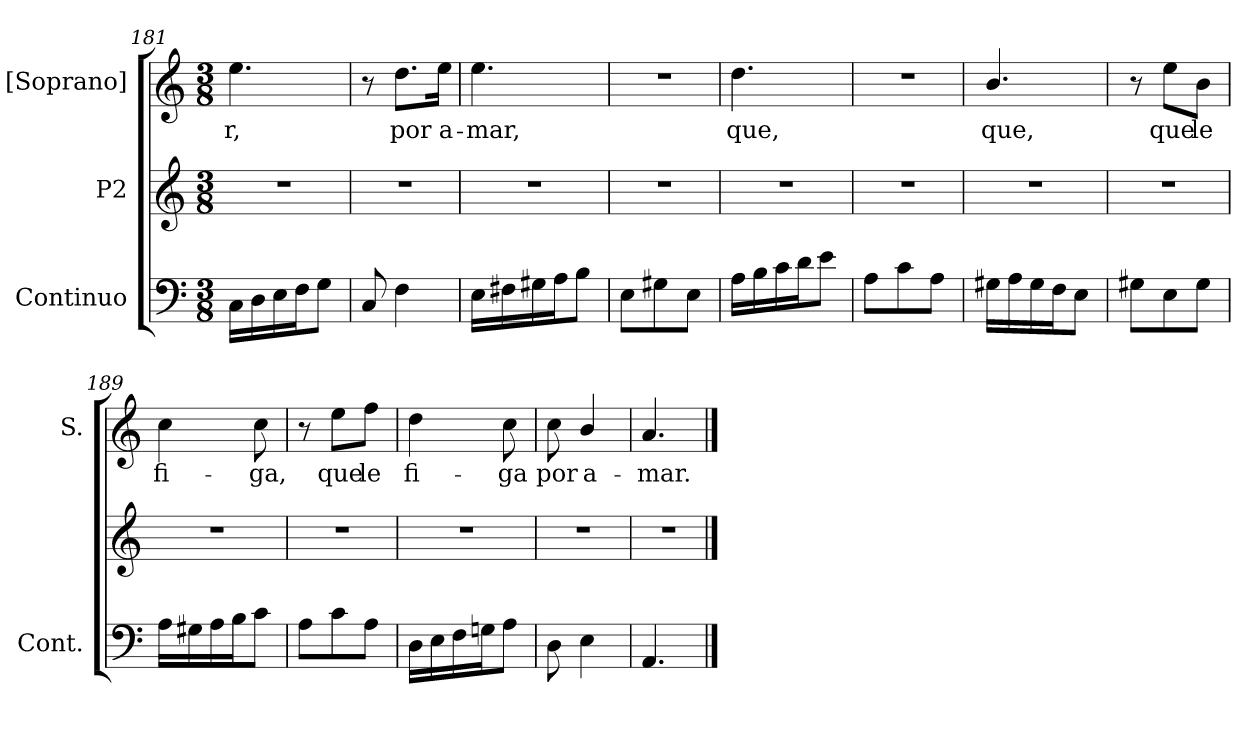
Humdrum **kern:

**kern	**kern	**kern	**text
*part3	*part2	*part1	*part1
*staff3	*staff2	*staff1	*staff1
*I"Continuo	*I"P2	*I"[Soprano]	*
*I'Cont.	*	*I'S.	*
*clefF4	*clefG2	*clefG2	*
*k[]	*k[]	*k[]	*
*C:	*C:	*C:	*
*M3/8	*M3/8	*M3/8	*
=181	=181	=181	=181
!	!LO:N:vis=1	!	!
!	!	!	!LO:LY:b:color=#000000
16Ci\LL	4.r	4.eei\	-r,
16Di\	.	.	.
16Ei\	.	.	.
16Fi\J	.	.	.
8Gi\J	.	.	.
=182	=182	=182	=182
!	!LO:N:vis=1	!	!
8Ci/	4.r	8r	.
!	!	!	!LO:LY:b:color=#000000
4Fi\	.	8.ddi\L	por
!	!	!	!LO:LY:b:color=#000000
.	.	16eei\Jk	a-
=183	=183	=183	=183
!	!LO:N:vis=1	!	!
!	!	!	!LO:LY:b:color=#000000
16Ei\LL	4.r	4.eei\	-mar,
16F#Xi\	.	.	.
16G#Xi\	.	.	.
16Ai\J	.	.	.
8Bi\J	.	.	.
=184	=184	=184	=184
!	!LO:N:vis=1	!LO:N:vis=1	!
8Ei\L	4.r	4.r	.
8G#Xi\	.	.	.
8Ei\J	.	.	.
!!LO:LB:g=z
=185	=185	=185	=185
!	!LO:N:vis=1	!	!
!	!	!	!LO:LY:b:color=#000000
16Ai\LL	4.r	4.ddi\	que,
16Bi\	.	.	.
16ci\	.	.	.
16di\J	.	.	.
8ei\J	.	.	.
=186	=186	=186	=186
!	!LO:N:vis=1	!LO:N:vis=1	!
8Ai\L	4.r	4.r	.
8ci\	.	.	.
8Ai\J	.	.	.
=187	=187	=187	=187
!	!LO:N:vis=1	!	!
!	!	!	!LO:LY:b:color=#000000
16G#Xi\LL	4.r	4.bi/	que,
16Ai\	.	.	.
16G#i\	.	.	.
16Fi\J	.	.	.
8Ei\J	.	.	.
=188	=188	=188	=188
!	!LO:N:vis=1	!	!
8G#Xi\L	4.r	8r	.
!	!	!	!LO:LY:b:color=#000000
8Ei\	.	8eei\L	que
!	!	!	!LO:LY:b:color=#000000
8G#i\J	.	8bi\J	le
=189	=189	=189	=189
!	!LO:N:vis=1	!	!
!	!	!	!LO:LY:b:color=#000000
16Ai\LL	4.r	4cci\	fi-
16G#Xi\	.	.	.
16Ai\	.	.	.
16Bi\J	.	.	.
!	!	!	!LO:LY:b:color=#000000
8ci\J	.	8cci\	-ga,
=190	=190	=190	=190
!	!LO:N:vis=1	!	!
8Ai\L	4.r	8r	.
!	!	!	!LO:LY:b:color=#000000
8ci\	.	8eei\L	que
!	!	!	!LO:LY:b:color=#000000
8Ai\J	.	8ffi\J	le
=191	=191	=191	=191
!	!LO:N:vis=1	!	!
!	!	!	!LO:LY:b:color=#000000
16Di\LL	4.r	4ddi\	fi-
16Ei\	.	.	.
16Fi\	.	.	.
16Gni\J	.	.	.
!	!	!	!LO:LY:b:color=#000000
8Ai\J	.	8cci\	-ga
=192	=192	=192	=192
!	!LO:N:vis=1	!	!
!	!	!	!LO:LY:b:color=#000000
8Di\	4.r	8cci\	por
!	!	!	!LO:LY:b:color=#000000
4Ei\	.	4bi/	a-
=193	=193	=193	=193
!	!LO:N:vis=1	!	!
!	!	!	!LO:LY:b:color=#000000
4.AAi/	4.r	4.ai/	-mar.
==	==	==	==
*-	*-	*-	*-
